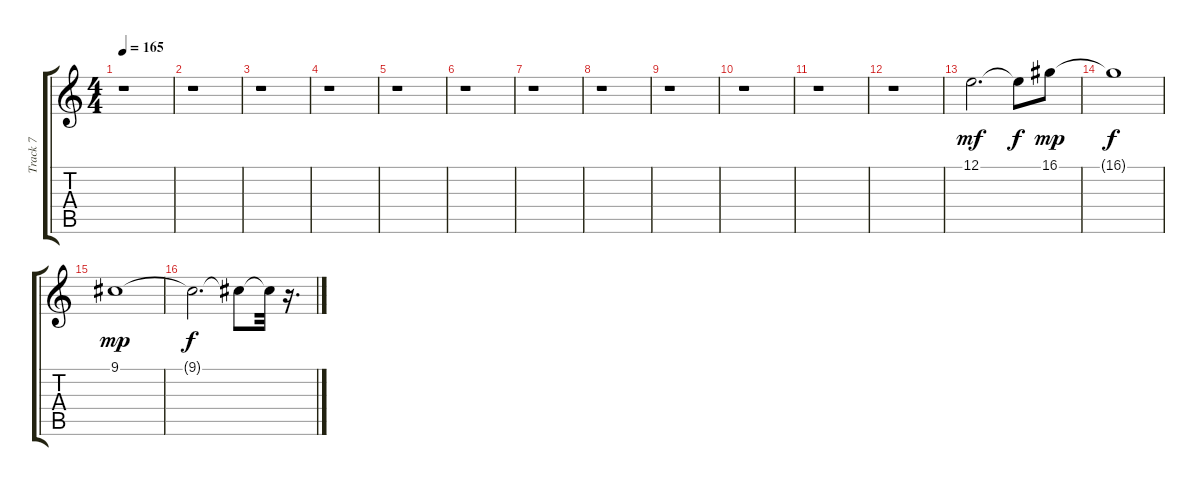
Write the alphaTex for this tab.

\track ("Track 7" "Track 7") {instrument synthstrings1}
\staff {score tabs}
\tuning (E4 B3 G3 D3 A2 E2) {hide}
\ts (4 4)
\tempo 165
\clef g2
\ks c
r.1{dy f} |
r.1 |
r.1 |
r.1 |
r.1 |
r.1 |
r.1 |
r.1 |
r.1 |
r.1 |
r.1 |
r.1 |
12.1.2{d dy mf} 12.1{t}.8{dy f} 16.1.8{dy mp} |
16.1{t}.1{dy f} |
9.1.1{dy mp} |
9.1{t}.2{d dy f} 9.1{t}.8 9.1{t}.32 r.16{d}
